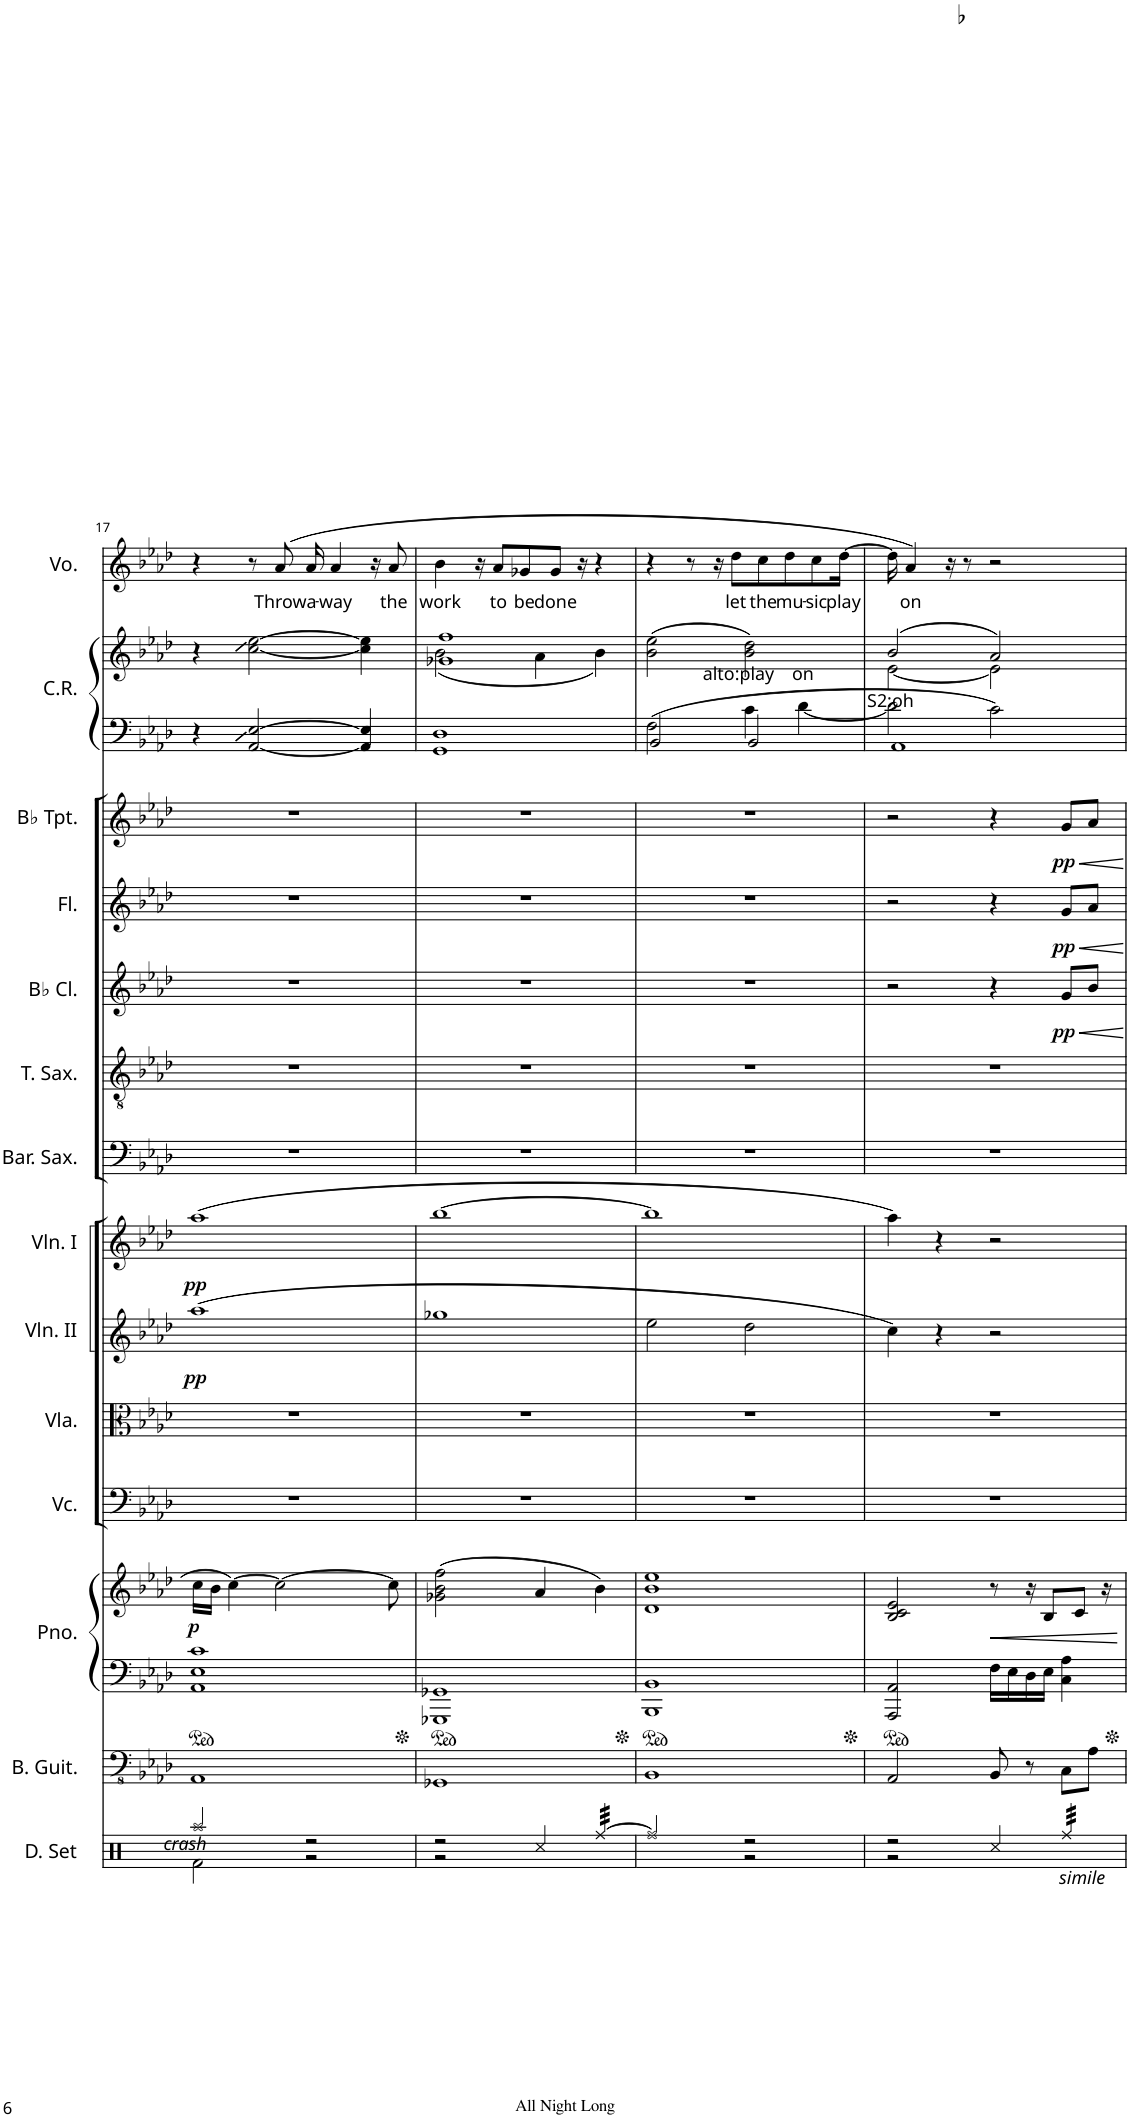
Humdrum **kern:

**kern	**kern	**kern	**kern	**dynam	**kern	**kern	**kern	**dynam	**kern	**dynam	**kern	**kern	**kern	**dynam	**kern	**dynam	**kern	**dynam	**kern	**text	**kern	**text	**kern	**text
*part14	*part13	*part12	*part12	*part12	*part11	*part10	*part9	*part9	*part8	*part8	*part7	*part6	*part5	*part5	*part4	*part4	*part3	*part3	*part2	*part2	*part2	*part2	*part1	*part1
*staff16	*staff15	*staff14	*staff13	*staff13/14	*staff12	*staff11	*staff10	*staff10	*staff9	*staff9	*staff8	*staff7	*staff6	*staff6	*staff5	*staff5	*staff4	*staff4	*staff3	*staff3	*staff2	*staff2	*staff1	*staff1
*I"Drumset	*I"Bass Guitar	*I"Piano	*	*	*I"Violoncello	*I"Viola	*I"Violin II	*	*I"Violin I	*	*I"Baritone Saxophone	*I"Tenor Saxophone	*I"Bb Clarinet	*	*I"Flute	*	*I"Bb Trumpet	*	*I"Choir Reduction	*	*	*	*I"Voice	*
*I'D. Set	*I'B. Guit.	*I'Pno.	*	*	*I'Vc.	*I'Vla.	*I'Vln. II	*	*I'Vln. I	*	*I'Bar. Sax.	*I'T. Sax.	*I'Bb Cl.	*	*I'Fl.	*	*I'Bb Tpt.	*	*I'C.R.	*	*	*	*I'Vo.	*
!!LO:PB:g=z
*clefX	*clefFv4	*clefF4	*clefG2	*	*clefF4	*clefC3	*clefG2	*	*clefG2	*	*clefF4	*clefGv2	*clefG2	*	*clefG2	*	*clefG2	*	*clefF4	*	*clefG2	*	*clefG2	*
*	*	*	*	*	*	*	*	*	*	*	*ITrd12c21	*ITrd8c14	*ITrd1c2	*	*	*	*ITrd1c2	*	*	*	*	*	*	*
*k[]	*k[b-e-a-d-]	*k[b-e-a-d-]	*k[b-e-a-d-]	*	*k[b-e-a-d-]	*k[b-e-a-d-]	*k[b-e-a-d-]	*	*k[b-e-a-d-]	*	*k[b-e-a-d-]	*k[b-e-a-d-]	*k[b-e-a-d-]	*	*k[b-e-a-d-]	*	*k[b-e-a-d-]	*	*k[b-e-a-d-]	*	*k[b-e-a-d-]	*	*k[b-e-a-d-]	*
*M4/4	*M4/4	*M4/4	*M4/4	*	*M4/4	*M4/4	*M4/4	*	*M4/4	*	*M4/4	*M4/4	*M4/4	*	*M4/4	*	*M4/4	*	*M4/4	*	*M4/4	*	*M4/4	*
=17	=17	=17	=17	=17	=17	=17	=17	=17	=17	=17	=17	=17	=17	=17	=17	=17	=17	=17	=17	=17	=17	=17	=17	=17
*^	*	*	*	*	*	*	*	*	*	*	*	*	*	*	*	*	*	*	*	*	*	*	*	*
!LO:TX:b:i:t=crash	!	!	!	!	!	!	!	!	!	!	!	!	!	!	!	!	!	!	!	!	!	!	!	!	!
!	!	!	!	!	!LO:DY:b	!	!	!	!LO:DY:b	!	!LO:DY:b	!	!	!	!	!	!	!	!	!	!	!	!	!	!
2Raa/	2Rf\	1AAA-	1AA- 1E- 1c	16cc\LL	p	1r	1r	(1aa-	pp	(1aa-	pp	1r	1r	1r	.	1r	.	1r	.	4r	.	4r	.	4r	.
.	.	.	.	16b-\JJ	.	.	.	.	.	.	.	.	.	.	.	.	.	.	.	.	.	.	.	.	.
.	.	.	.	[4cc\	.	.	.	.	.	.	.	.	.	.	.	.	.	.	.	.	.	.	.	.	.
.	.	.	.	.	.	.	.	.	.	.	.	.	.	.	.	.	.	.	.	[2AA-/ [2E-/	.	[2cc\ [2ee-\	.	8r	.
!	!	!	!	!	!	!	!	!	!	!	!	!	!	!	!	!	!	!	!	!	!	!	!	!	!LO:LY:b
.	.	.	.	2cc\_	.	.	.	.	.	.	.	.	.	.	.	.	.	.	.	.	.	.	.	(8a-/	Throw
!	!	!	!	!	!	!	!	!	!	!	!	!	!	!	!	!	!	!	!	!	!	!	!	!	!LO:LY:b
2r	2r	.	.	.	.	.	.	.	.	.	.	.	.	.	.	.	.	.	.	.	.	.	.	16a-/	a-
!	!	!	!	!	!	!	!	!	!	!	!	!	!	!	!	!	!	!	!	!	!	!	!	!	!LO:LY:b
.	.	.	.	.	.	.	.	.	.	.	.	.	.	.	.	.	.	.	.	.	.	.	.	4a-/	-way
.	.	.	.	.	.	.	.	.	.	.	.	.	.	.	.	.	.	.	.	4AA-/] 4E-/]	.	4cc\] 4ee-\]	.	.	.
.	.	.	.	.	.	.	.	.	.	.	.	.	.	.	.	.	.	.	.	.	.	.	.	16r	.
!	!	!	!	!	!	!	!	!	!	!	!	!	!	!	!	!	!	!	!	!	!	!	!	!	!LO:LY:b
.	.	.	.	8cc\]	.	.	.	.	.	.	.	.	.	.	.	.	.	.	.	.	.	.	.	8a-/	the
=18	=18	=18	=18	=18	=18	=18	=18	=18	=18	=18	=18	=18	=18	=18	=18	=18	=18	=18	=18	=18	=18	=18	=18	=18	=18
*	*	*	*	*	*	*	*	*	*	*	*	*	*	*	*	*	*	*	*	*	*	*^	*	*	*
!	!	!	!	!	!	!	!	!	!	!	!	!	!	!	!	!	!	!	!	!	!	!	!	!	!	!LO:LY:b
2r	2r	1GGG-X	1GGG-X 1GG-X	(2g-X\ 2b-\ 2ff\	.	1r	1r	1gg-X	.	[1bb-	.	1r	1r	1r	.	1r	.	1r	.	1GG-X 1D-	.	1g-X 1ff	(2b-\	.	4b-\	work
.	.	.	.	.	.	.	.	.	.	.	.	.	.	.	.	.	.	.	.	.	.	.	.	.	16r	.
!	!	!	!	!	!	!	!	!	!	!	!	!	!	!	!	!	!	!	!	!	!	!	!	!	!	!LO:LY:b
.	.	.	.	.	.	.	.	.	.	.	.	.	.	.	.	.	.	.	.	.	.	.	.	.	8a-/L	to
!	!	!	!	!	!	!	!	!	!	!	!	!	!	!	!	!	!	!	!	!	!	!	!	!	!	!LO:LY:b
.	.	.	.	.	.	.	.	.	.	.	.	.	.	.	.	.	.	.	.	.	.	.	.	.	8g-X/	be
4ryy	4Rcc/	.	.	4a-/	.	.	.	.	.	.	.	.	.	.	.	.	.	.	.	.	.	.	4a-\	.	.	.
!	!	!	!	!	!	!	!	!	!	!	!	!	!	!	!	!	!	!	!	!	!	!	!	!	!	!LO:LY:b
.	.	.	.	.	.	.	.	.	.	.	.	.	.	.	.	.	.	.	.	.	.	.	.	.	8g-/J	done
.	.	.	.	.	.	.	.	.	.	.	.	.	.	.	.	.	.	.	.	.	.	.	.	.	16r	.
*tremolo	*	*	*	*	*	*	*	*	*	*	*	*	*	*	*	*	*	*	*	*	*	*	*	*	*	*
4ryy	[32Rff/LLL	.	.	4b-\)	.	.	.	.	.	.	.	.	.	.	.	.	.	.	.	.	.	.	4b-\)	.	4r	.
.	32Rff/	.	.	.	.	.	.	.	.	.	.	.	.	.	.	.	.	.	.	.	.	.	.	.	.	.
.	32Rff/	.	.	.	.	.	.	.	.	.	.	.	.	.	.	.	.	.	.	.	.	.	.	.	.	.
.	32Rff/	.	.	.	.	.	.	.	.	.	.	.	.	.	.	.	.	.	.	.	.	.	.	.	.	.
.	32Rff/	.	.	.	.	.	.	.	.	.	.	.	.	.	.	.	.	.	.	.	.	.	.	.	.	.
.	32Rff/	.	.	.	.	.	.	.	.	.	.	.	.	.	.	.	.	.	.	.	.	.	.	.	.	.
.	32Rff/	.	.	.	.	.	.	.	.	.	.	.	.	.	.	.	.	.	.	.	.	.	.	.	.	.
.	32Rff/JJJ	.	.	.	.	.	.	.	.	.	.	.	.	.	.	.	.	.	.	.	.	.	.	.	.	.
*Xtremolo	*	*	*	*	*	*	*	*	*	*	*	*	*	*	*	*	*	*	*	*	*	*	*	*	*	*
*	*	*	*	*	*	*	*	*	*	*	*	*	*	*	*	*	*	*	*	*	*	*v	*v	*	*	*
=19	=19	=19	=19	=19	=19	=19	=19	=19	=19	=19	=19	=19	=19	=19	=19	=19	=19	=19	=19	=19	=19	=19	=19	=19	=19
*	*	*	*	*	*	*	*	*	*	*	*	*	*	*	*	*	*	*	*	*^	*	*	*	*	*
2ryy	2Rff/]	1BBB-	1BBB- 1BB-	1d- 1b- 1ee-	.	1r	1r	2ee-\	.	1bb-]	.	1r	1r	1r	.	1r	.	1r	.	2BB-/	2F\	.	(2b-\ 2ee-\	.	4r	.
.	.	.	.	.	.	.	.	.	.	.	.	.	.	.	.	.	.	.	.	.	.	.	.	.	8r	.
.	.	.	.	.	.	.	.	.	.	.	.	.	.	.	.	.	.	.	.	.	.	.	.	.	16r	.
!	!	!	!	!	!	!	!	!	!	!	!	!	!	!	!	!	!	!	!	!	!	!	!	!	!	!LO:LY:b
.	.	.	.	.	.	.	.	.	.	.	.	.	.	.	.	.	.	.	.	.	.	.	.	.	8dd-\L	let
!	!	!	!	!	!	!	!	!	!	!	!	!	!	!	!	!	!	!	!	!	!	!LO:LY:a	!	!	!	!
2r	2r	.	.	.	.	.	.	2dd-\	.	.	.	.	.	.	.	.	.	.	.	2BB-/	4c\	alto:play	2b-\ 2dd-\)	.	.	.
!	!	!	!	!	!	!	!	!	!	!	!	!	!	!	!	!	!	!	!	!	!	!	!	!	!	!LO:LY:b
.	.	.	.	.	.	.	.	.	.	.	.	.	.	.	.	.	.	.	.	.	.	.	.	.	8cc\	the
!	!	!	!	!	!	!	!	!	!	!	!	!	!	!	!	!	!	!	!	!	!	!	!	!	!	!LO:LY:b
.	.	.	.	.	.	.	.	.	.	.	.	.	.	.	.	.	.	.	.	.	.	.	.	.	8dd-\	mu-
!	!	!	!	!	!	!	!	!	!	!	!	!	!	!	!	!	!	!	!	!	!	!LO:LY:a	!	!	!	!
.	.	.	.	.	.	.	.	.	.	.	.	.	.	.	.	.	.	.	.	.	[4d-\	on	.	.	.	.
!	!	!	!	!	!	!	!	!	!	!	!	!	!	!	!	!	!	!	!	!	!	!	!	!	!	!LO:LY:b
.	.	.	.	.	.	.	.	.	.	.	.	.	.	.	.	.	.	.	.	.	.	.	.	.	8cc\	-sic
!	!	!	!	!	!	!	!	!	!	!	!	!	!	!	!	!	!	!	!	!	!	!	!	!	!	!LO:LY:b
.	.	.	.	.	.	.	.	.	.	.	.	.	.	.	.	.	.	.	.	.	.	.	.	.	[16dd-\Jk	play
=20	=20	=20	=20	=20	=20	=20	=20	=20	=20	=20	=20	=20	=20	=20	=20	=20	=20	=20	=20	=20	=20	=20	=20	=20	=20	=20
*	*	*	*	*	*	*	*	*	*	*	*	*	*	*	*	*	*	*	*	*	*	*	*^	*	*	*
!	!	!	!	!	!	!	!	!	!	!	!	!	!	!	!	!	!	!	!	!	!	!	!	!	!LO:LY:b	!	!
2r	2r	2AAA-/	2AAA-/ 2AA-/	2B-/ 2c/ 2e-/	.	1r	1r	4cc\)	.	4aa-\)	.	1r	1r	2r	.	2r	.	2r	.	1AA-	2d-\]	.	(2b-/	[2e-\	S2:oh	16dd-\]	.
!	!	!	!	!	!	!	!	!	!	!	!	!	!	!	!	!	!	!	!	!	!	!	!	!	!	!	!LO:LY:b
.	.	.	.	.	.	.	.	.	.	.	.	.	.	.	.	.	.	.	.	.	.	.	.	.	.	4a-/)	on
.	.	.	.	.	.	.	.	4r	.	4r	.	.	.	.	.	.	.	.	.	.	.	.	.	.	.	.	.
.	.	.	.	.	.	.	.	.	.	.	.	.	.	.	.	.	.	.	.	.	.	.	.	.	.	16r	.
.	.	.	.	.	.	.	.	.	.	.	.	.	.	.	.	.	.	.	.	.	.	.	.	.	.	8r	.
4ryy	4Rcc/	8BBB-/	16F\LL	8r	.	.	.	2r	.	2r	.	.	.	4r	.	4r	.	4r	.	.	2c\	.	2a-/)	2e-\]	.	2r	.
.	.	.	16E-\	.	.	.	.	.	.	.	.	.	.	.	.	.	.	.	.	.	.	.	.	.	.	.	.
.	.	8r	16D-\	16r	.	.	.	.	.	.	.	.	.	.	.	.	.	.	.	.	.	.	.	.	.	.	.
.	.	.	16E-\JJ	8B-/L	.	.	.	.	.	.	.	.	.	.	.	.	.	.	.	.	.	.	.	.	.	.	.
!LO:TX:b:i:t=simile	!	!	!	!	!	!	!	!	!	!	!	!	!	!	!	!	!	!	!	!	!	!	!	!	!	!	!
!	!	!	!	!	!	!	!	!	!	!	!	!	!	!	!LO:DY:b	!	!LO:DY:b	!	!LO:DY:b	!	!	!	!	!	!	!	!
*tremolo	*	*	*	*	*	*	*	*	*	*	*	*	*	*	*	*	*	*	*	*	*	*	*	*	*	*	*
4ryy	32Rff/LLL	8CC\L	4C\ 4A-\	.	.	.	.	.	.	.	.	.	.	8g/L	pp	8g/L	pp	8g/L	pp	.	.	.	.	.	.	.	.
.	32Rff/	.	.	.	.	.	.	.	.	.	.	.	.	.	.	.	.	.	.	.	.	.	.	.	.	.	.
.	32Rff/	.	.	8c/J	.	.	.	.	.	.	.	.	.	.	.	.	.	.	.	.	.	.	.	.	.	.	.
.	32Rff/	.	.	.	.	.	.	.	.	.	.	.	.	.	.	.	.	.	.	.	.	.	.	.	.	.	.
.	32Rff/	8AA-\J	.	.	.	.	.	.	.	.	.	.	.	8b-/J	.	8a-/J	.	8a-/J	.	.	.	.	.	.	.	.	.
.	32Rff/	.	.	.	.	.	.	.	.	.	.	.	.	.	.	.	.	.	.	.	.	.	.	.	.	.	.
.	32Rff/	.	.	16r	.	.	.	.	.	.	.	.	.	.	.	.	.	.	.	.	.	.	.	.	.	.	.
.	32Rff/JJJ	.	.	.	.	.	.	.	.	.	.	.	.	.	.	.	.	.	.	.	.	.	.	.	.	.	.
*Xtremolo	*	*	*	*	*	*	*	*	*	*	*	*	*	*	*	*	*	*	*	*	*	*	*	*	*	*	*
*	*	*	*	*	*	*	*	*	*	*	*	*	*	*	*	*	*	*	*	*v	*v	*	*	*	*	*	*
*v	*v	*	*	*	*	*	*	*	*	*	*	*	*	*	*	*	*	*	*	*	*	*v	*v	*	*	*
=	=	=	=	=	=	=	=	=	=	=	=	=	=	=	=	=	=	=	=	=	=	=	=	=
*-	*-	*-	*-	*-	*-	*-	*-	*-	*-	*-	*-	*-	*-	*-	*-	*-	*-	*-	*-	*-	*-	*-	*-	*-
